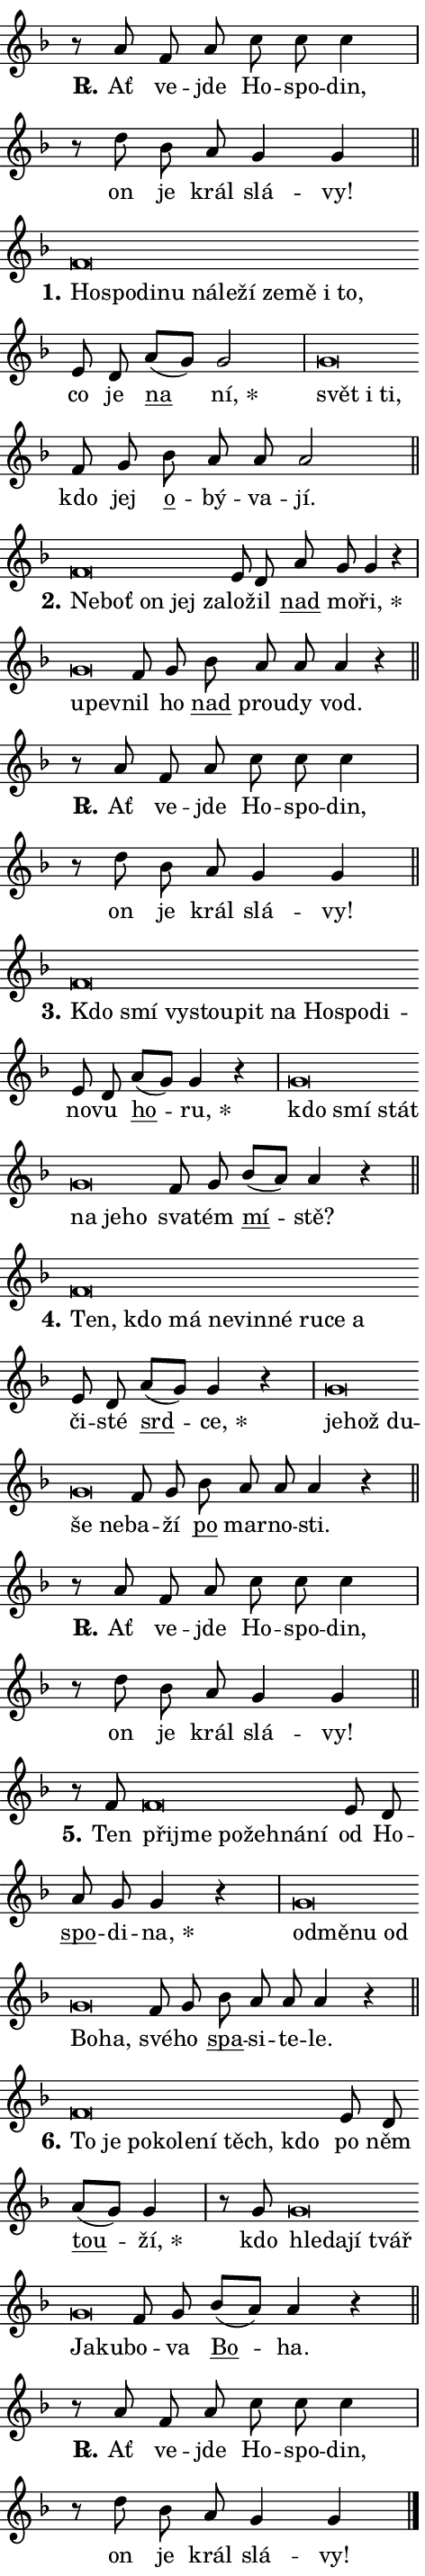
\version "2.24.0"
\header { tagline = "" }
\paper {
  indent = 0\cm
  top-margin = 0\cm
  right-margin = 0.13\cm % to fit lyric hyphens
  bottom-margin = 0\cm
  left-margin = 0\cm
  paper-width = 8\cm
  page-breaking = #ly:one-page-breaking
  system-system-spacing.basic-distance = #11
  score-system-spacing.basic-distance = #11
  ragged-last = ##f
}


%% Author: Thomas Morley
%% https://lists.gnu.org/archive/html/lilypond-user/2020-05/msg00002.html
#(define (line-position grob)
"Returns position of @var[grob} in current system:
   @code{'start}, if at first time-step
   @code{'end}, if at last time-step
   @code{'middle} otherwise
"
  (let* ((col (ly:item-get-column grob))
         (ln (ly:grob-object col 'left-neighbor))
         (rn (ly:grob-object col 'right-neighbor))
         (col-to-check-left (if (ly:grob? ln) ln col))
         (col-to-check-right (if (ly:grob? rn) rn col))
         (break-dir-left
           (and
             (ly:grob-property col-to-check-left 'non-musical #f)
             (ly:item-break-dir col-to-check-left)))
         (break-dir-right
           (and
             (ly:grob-property col-to-check-right 'non-musical #f)
             (ly:item-break-dir col-to-check-right))))
        (cond ((eqv? 1 break-dir-left) 'start)
              ((eqv? -1 break-dir-right) 'end)
              (else 'middle))))

#(define (tranparent-at-line-position vctor)
  (lambda (grob)
  "Relying on @code{line-position} select the relevant enry from @var{vctor}.
Used to determine transparency,"
    (case (line-position grob)
      ((end) (not (vector-ref vctor 0)))
      ((middle) (not (vector-ref vctor 1)))
      ((start) (not (vector-ref vctor 2))))))

noteHeadBreakVisibility =
#(define-music-function (break-visibility)(vector?)
"Makes @code{NoteHead}s transparent relying on @var{break-visibility}"
#{
  \override NoteHead.transparent =
    #(tranparent-at-line-position break-visibility)
#})

#(define delete-ledgers-for-transparent-note-heads
  (lambda (grob)
    "Reads whether a @code{NoteHead} is transparent.
If so this @code{NoteHead} is removed from @code{'note-heads} from
@var{grob}, which is supposed to be @code{LedgerLineSpanner}.
As a result ledgers are not printed for this @code{NoteHead}"
    (let* ((nhds-array (ly:grob-object grob 'note-heads))
           (nhds-list
             (if (ly:grob-array? nhds-array)
                 (ly:grob-array->list nhds-array)
                 '()))
           ;; Relies on the transparent-property being done before
           ;; Staff.LedgerLineSpanner.after-line-breaking is executed.
           ;; This is fragile ...
           (to-keep
             (remove
               (lambda (nhd)
                 (ly:grob-property nhd 'transparent #f))
               nhds-list)))
      ;; TODO find a better method to iterate over grob-arrays, similiar
      ;; to filter/remove etc for lists
      ;; For now rebuilt from scratch
      (set! (ly:grob-object grob 'note-heads)  '())
      (for-each
        (lambda (nhd)
          (ly:pointer-group-interface::add-grob grob 'note-heads nhd))
        to-keep))))

squashNotes = {
  \override NoteHead.X-extent = #'(-0.2 . 0.2)
  \override NoteHead.Y-extent = #'(-0.75 . 0)
  \override NoteHead.stencil =
    #(lambda (grob)
       (let ((pos (ly:grob-property grob 'staff-position)))
         (begin
           (if (< pos -7) (display "ERROR: Lower brevis then expected\n") (display ""))
           (if (<= pos -6) ly:text-interface::print ly:note-head::print))))
}
unSquashNotes = {
  \revert NoteHead.X-extent
  \revert NoteHead.Y-extent
  \revert NoteHead.stencil
}

hideNotes = \noteHeadBreakVisibility #begin-of-line-visible
unHideNotes = \noteHeadBreakVisibility #all-visible

% work-around for resetting accidentals
% https://lilypond.org/doc/v2.23/Documentation/notation/displaying-rhythms#unmetered-music
cadenzaMeasure = {
  \cadenzaOff
  \partial 1024 s1024
  \cadenzaOn
}

#(define-markup-command (accent layout props text) (markup?)
  "Underline accented syllable"
  (interpret-markup layout props
    #{\markup \override #'(offset . 4.3) \underline { #text }#}))

responsum = \markup \concat {
  "R" \hspace #-1.05 \path #0.1 #'((moveto 0 0.07) (lineto 0.9 0.8)) \hspace #0.05 "."
}

spaceSize = #0.6828661417322834 % exact space size for TeX Gyre Schola

\layout {
  \context {
    \Staff
    \remove "Time_signature_engraver"
    \override LedgerLineSpanner.after-line-breaking = #delete-ledgers-for-transparent-note-heads
  }
  \context {
    \Lyrics {
      \override LyricSpace.minimum-distance = \spaceSize
      \override LyricText.font-name = #"TeX Gyre Schola"
      \override LyricText.font-size = 1
      \override StanzaNumber.font-name = #"TeX Gyre Schola Bold"
      \override StanzaNumber.font-size = 1
    }
  }
  \context {
    \Score 
    \override NoteHead.text =
      #(lambda (grob) 
        (let ((pos (ly:grob-property grob 'staff-position)))
          #{\markup {
            \combine
              \halign #-0.55 \raise #(if (= pos -6) 0 0.5) \override #'(thickness . 2) \draw-line #'(3.2 . 0)
              \musicglyph "noteheads.sM1"
          }#}))
  }
}

% magnetic-lyrics.ily
%
%   written by
%     Jean Abou Samra <jean@abou-samra.fr>
%     Werner Lemberg <wl@gnu.org>
%
%   adapted by
%     Jiri Hon <jiri.hon@gmail.com>
%
% Version 2022-Apr-15

% https://www.mail-archive.com/lilypond-user@gnu.org/msg149350.html

#(define (Left_hyphen_pointer_engraver context)
   "Collect syllable-hyphen-syllable occurrences in lyrics and store
them in properties.  This engraver only looks to the left.  For
example, if the lyrics input is @code{foo -- bar}, it does the
following.

@itemize @bullet
@item
Set the @code{text} property of the @code{LyricHyphen} grob between
@q{foo} and @q{bar} to @code{foo}.

@item
Set the @code{left-hyphen} property of the @code{LyricText} grob with
text @q{foo} to the @code{LyricHyphen} grob between @q{foo} and
@q{bar}.
@end itemize

Use this auxiliary engraver in combination with the
@code{lyric-@/text::@/apply-@/magnetic-@/offset!} hook."
   (let ((hyphen #f)
         (text #f))
     (make-engraver
      (acknowledgers
       ((lyric-syllable-interface engraver grob source-engraver)
        (set! text grob)))
      (end-acknowledgers
       ((lyric-hyphen-interface engraver grob source-engraver)
        ;(when (not (grob::has-interface grob 'lyric-space-interface))
          (set! hyphen grob)));)
      ((stop-translation-timestep engraver)
       (when (and text hyphen)
         (ly:grob-set-object! text 'left-hyphen hyphen))
       (set! text #f)
       (set! hyphen #f)))))

#(define (lyric-text::apply-magnetic-offset! grob)
   "If the space between two syllables is less than the value in
property @code{LyricText@/.details@/.squash-threshold}, move the right
syllable to the left so that it gets concatenated with the left
syllable.

Use this function as a hook for
@code{LyricText@/.after-@/line-@/breaking} if the
@code{Left_@/hyphen_@/pointer_@/engraver} is active."
   (let ((hyphen (ly:grob-object grob 'left-hyphen #f)))
     (when hyphen
       (let ((left-text (ly:spanner-bound hyphen LEFT)))
         (when (grob::has-interface left-text 'lyric-syllable-interface)
           (let* ((common (ly:grob-common-refpoint grob left-text X))
                  (this-x-ext (ly:grob-extent grob common X))
                  (left-x-ext
                   (begin
                     ;; Trigger magnetism for left-text.
                     (ly:grob-property left-text 'after-line-breaking)
                     (ly:grob-extent left-text common X)))
                  ;; `delta` is the gap width between two syllables.
                  (delta (- (interval-start this-x-ext)
                            (interval-end left-x-ext)))
                  (details (ly:grob-property grob 'details))
                  (threshold (assoc-get 'squash-threshold details 0.2)))
             (when (< delta threshold)
               (let* (;; We have to manipulate the input text so that
                      ;; ligatures crossing syllable boundaries are not
                      ;; disabled.  For languages based on the Latin
                      ;; script this is essentially a beautification.
                      ;; However, for non-Western scripts it can be a
                      ;; necessity.
                      (lt (ly:grob-property left-text 'text))
                      (rt (ly:grob-property grob 'text))
                      (is-space (grob::has-interface hyphen 'lyric-space-interface))
                      (space (if is-space " " ""))
                      (extra-delta (if is-space spaceSize 0))
                      ;; Append new syllable.
                      (ltrt-space (if (and (string? lt) (string? rt))
                                (string-append lt space rt)
                                (make-concat-markup (list lt space rt))))
                      ;; Right-align `ltrt` to the right side.
                      (ltrt-space-markup (grob-interpret-markup
                               grob
                               (make-translate-markup
                                (cons (interval-length this-x-ext) 0)
                                (make-right-align-markup ltrt-space)))))
                 (begin
                   ;; Don't print `left-text`.
                   (ly:grob-set-property! left-text 'stencil #f)
                   ;; Set text and stencil (which holds all collected
                   ;; syllables so far) and shift it to the left.
                   (ly:grob-set-property! grob 'text ltrt-space)
                   (ly:grob-set-property! grob 'stencil ltrt-space-markup)
                   (ly:grob-translate-axis! grob (- (- delta extra-delta)) X))))))))))


#(define (lyric-hyphen::displace-bounds-first grob)
   ;; Make very sure this callback isn't triggered too early.
   (let ((left (ly:spanner-bound grob LEFT))
         (right (ly:spanner-bound grob RIGHT)))
     (ly:grob-property left 'after-line-breaking)
     (ly:grob-property right 'after-line-breaking)
     (ly:lyric-hyphen::print grob)))

squashThreshold = #0.4

\layout {
  \context {
    \Lyrics
    \consists #Left_hyphen_pointer_engraver
    \override LyricText.after-line-breaking =
      #lyric-text::apply-magnetic-offset!
    \override LyricHyphen.stencil = #lyric-hyphen::displace-bounds-first
    \override LyricText.details.squash-threshold = \squashThreshold
    \override LyricHyphen.minimum-distance = 0
    \override LyricHyphen.minimum-length = \squashThreshold
  }
}

squashText = \override LyricText.details.squash-threshold = 9999
unSquashText = \override LyricText.details.squash-threshold = \squashThreshold

leftText = \override LyricText.self-alignment-X = #LEFT
unLeftText = \revert LyricText.self-alignment-X

starOffset = #(lambda (grob) 
                (let ((x_offset (ly:self-alignment-interface::aligned-on-x-parent grob)))
                  (if (= x_offset 0) 0 (+ x_offset 1.2))))

star = #(define-music-function (syllable)(string?)
"Append star separator at the end of a syllable"
#{
  \once \override LyricText.X-offset = #starOffset
  \lyricmode { \markup {
    #syllable
    \override #'((font-name . "TeX Gyre Schola Bold")) \hspace #0.2 \lower #0.65 \larger "*"
  } }
#})

starAccent = #(define-music-function (syllable)(string?)
"Append star separator at the end of a syllable and make accent"
#{
  \once \override LyricText.X-offset = #starOffset
  \lyricmode { \markup {
    \accent #syllable
    \override #'((font-name . "TeX Gyre Schola Bold")) \hspace #0.2 \lower #0.65 \larger "*"
  } }
#})

breath = #(define-music-function (syllable)(string?)
"Append breathing indicator at the end of a syllable"
#{
  \lyricmode { \markup { #syllable "+" } }
#})

optionalBreath = #(define-music-function (syllable)(string?)
"Append optional breathing indicator at the end of a syllable"
#{
  \lyricmode { \markup { #syllable "(+)" } }
#})


\score {
    <<
        \new Voice = "melody" { \cadenzaOn \key f \major \relative { r8 a' f a c c c4 \cadenzaMeasure \bar "|" r8 d bes a g4 g \cadenzaMeasure \bar "||" \break } }
        \new Lyrics \lyricsto "melody" { \lyricmode { \set stanza = \responsum
Ať ve -- jde Ho -- spo -- din, on je král slá -- vy! } }
    >>
    \layout {}
}

\score {
    <<
        \new Voice = "melody" { \cadenzaOn \key f \major \relative { \squashNotes f'\breve*1/16 \hideNotes \breve*1/16 \bar "" \breve*1/16 \bar "" \breve*1/16 \bar "" \breve*1/16 \bar "" \breve*1/16 \bar "" \breve*1/16 \bar "" \breve*1/16 \bar "" \breve*1/16 \bar "" \breve*1/16 \breve*1/16 \bar "" \unHideNotes \unSquashNotes e8 d \bar "" a'[( g)] g2 \cadenzaMeasure \bar "|" \squashNotes g\breve*1/16 \hideNotes \breve*1/16 \breve*1/16 \bar "" \unHideNotes \unSquashNotes f8 g \bar "" bes a a a2 \cadenzaMeasure \bar "||" \break } }
        \new Lyrics \lyricsto "melody" { \lyricmode { \set stanza = "1."
\leftText Ho -- \squashText spo -- di -- nu ná -- le -- ží ze -- mě i to, \unLeftText \unSquashText co je \markup \accent na \star ní, \leftText svět \squashText i ti, \unLeftText \unSquashText kdo jej \markup \accent o -- bý -- va -- jí. } }
    >>
    \layout {}
}

\score {
    <<
        \new Voice = "melody" { \cadenzaOn \key f \major \relative { \squashNotes f'\breve*1/16 \hideNotes \breve*1/16 \bar "" \breve*1/16 \bar "" \breve*1/16 \breve*1/16 \bar "" \unHideNotes \unSquashNotes e8 d \bar "" a' g g4 r \cadenzaMeasure \bar "|" \squashNotes g\breve*1/16 \hideNotes \breve*1/16 \bar "" \unHideNotes \unSquashNotes f8 g \bar "" bes a a a4 r \cadenzaMeasure \bar "||" \break } }
        \new Lyrics \lyricsto "melody" { \lyricmode { \set stanza = "2."
\leftText Ne -- \squashText boť on jej za -- \unLeftText \unSquashText lo -- žil \markup \accent nad mo -- \star ři, \leftText u -- \squashText pev -- \unLeftText \unSquashText nil ho \markup \accent nad prou -- dy vod. } }
    >>
    \layout {}
}

\score {
    <<
        \new Voice = "melody" { \cadenzaOn \key f \major \relative { r8 a' f a c c c4 \cadenzaMeasure \bar "|" r8 d bes a g4 g \cadenzaMeasure \bar "||" \break } }
        \new Lyrics \lyricsto "melody" { \lyricmode { \set stanza = \responsum
Ať ve -- jde Ho -- spo -- din, on je král slá -- vy! } }
    >>
    \layout {}
}

\score {
    <<
        \new Voice = "melody" { \cadenzaOn \key f \major \relative { \squashNotes f'\breve*1/16 \hideNotes \breve*1/16 \bar "" \breve*1/16 \bar "" \breve*1/16 \bar "" \breve*1/16 \bar "" \breve*1/16 \bar "" \breve*1/16 \bar "" \breve*1/16 \breve*1/16 \bar "" \unHideNotes \unSquashNotes e8 d \bar "" a'[( g)] g4 r \cadenzaMeasure \bar "|" \squashNotes g\breve*1/16 \hideNotes \breve*1/16 \bar "" \breve*1/16 \bar "" \breve*1/16 \bar "" \breve*1/16 \breve*1/16 \bar "" \unHideNotes \unSquashNotes f8 g \bar "" bes[( a)] a4 r \cadenzaMeasure \bar "||" \break } }
        \new Lyrics \lyricsto "melody" { \lyricmode { \set stanza = "3."
\leftText Kdo \squashText smí vy -- stou -- pit na Ho -- spo -- di -- \unLeftText \unSquashText no -- vu \markup \accent ho -- \star ru, \leftText kdo \squashText smí stát na je -- ho \unLeftText \unSquashText sva -- tém \markup \accent mí -- stě? } }
    >>
    \layout {}
}

\score {
    <<
        \new Voice = "melody" { \cadenzaOn \key f \major \relative { \squashNotes f'\breve*1/16 \hideNotes \breve*1/16 \bar "" \breve*1/16 \bar "" \breve*1/16 \bar "" \breve*1/16 \bar "" \breve*1/16 \bar "" \breve*1/16 \bar "" \breve*1/16 \breve*1/16 \bar "" \unHideNotes \unSquashNotes e8 d \bar "" a'[( g)] g4 r \cadenzaMeasure \bar "|" \squashNotes g\breve*1/16 \hideNotes \breve*1/16 \bar "" \breve*1/16 \bar "" \breve*1/16 \breve*1/16 \bar "" \unHideNotes \unSquashNotes f8 g \bar "" bes a a a4 r \cadenzaMeasure \bar "||" \break } }
        \new Lyrics \lyricsto "melody" { \lyricmode { \set stanza = "4."
\leftText Ten, \squashText kdo má ne -- vin -- né ru -- ce a \unLeftText \unSquashText či -- sté \markup \accent srd -- \star ce, \leftText je -- \squashText hož du -- še ne -- \unLeftText \unSquashText ba -- ží \markup \accent po mar -- no -- sti. } }
    >>
    \layout {}
}

\score {
    <<
        \new Voice = "melody" { \cadenzaOn \key f \major \relative { r8 a' f a c c c4 \cadenzaMeasure \bar "|" r8 d bes a g4 g \cadenzaMeasure \bar "||" \break } }
        \new Lyrics \lyricsto "melody" { \lyricmode { \set stanza = \responsum
Ať ve -- jde Ho -- spo -- din, on je král slá -- vy! } }
    >>
    \layout {}
}

\score {
    <<
        \new Voice = "melody" { \cadenzaOn \key f \major \relative { r8 f' \squashNotes f\breve*1/16 \hideNotes \breve*1/16 \bar "" \breve*1/16 \bar "" \breve*1/16 \bar "" \breve*1/16 \breve*1/16 \bar "" \unHideNotes \unSquashNotes e8 d \bar "" a' g g4 r \cadenzaMeasure \bar "|" \squashNotes g\breve*1/16 \hideNotes \breve*1/16 \bar "" \breve*1/16 \bar "" \breve*1/16 \bar "" \breve*1/16 \breve*1/16 \bar "" \unHideNotes \unSquashNotes f8 g \bar "" bes a a a4 r \cadenzaMeasure \bar "||" \break } }
        \new Lyrics \lyricsto "melody" { \lyricmode { \set stanza = "5."
Ten \leftText při -- \squashText jme po -- žeh -- ná -- ní \unLeftText \unSquashText od Ho -- \markup \accent spo -- di -- \star na, \leftText od -- \squashText mě -- nu od Bo -- ha, \unLeftText \unSquashText své -- ho \markup \accent spa -- si -- te -- le. } }
    >>
    \layout {}
}

\score {
    <<
        \new Voice = "melody" { \cadenzaOn \key f \major \relative { \squashNotes f'\breve*1/16 \hideNotes \breve*1/16 \bar "" \breve*1/16 \bar "" \breve*1/16 \bar "" \breve*1/16 \bar "" \breve*1/16 \bar "" \breve*1/16 \breve*1/16 \bar "" \unHideNotes \unSquashNotes e8 d \bar "" a'[( g)] g4 \cadenzaMeasure \bar "|" r8 g \squashNotes g\breve*1/16 \hideNotes \breve*1/16 \bar "" \breve*1/16 \bar "" \breve*1/16 \bar "" \breve*1/16 \breve*1/16 \bar "" \unHideNotes \unSquashNotes f8 g \bar "" bes[( a)] a4 r \cadenzaMeasure \bar "||" \break } }
        \new Lyrics \lyricsto "melody" { \lyricmode { \set stanza = "6."
\leftText To \squashText je po -- ko -- le -- ní těch, kdo \unLeftText \unSquashText po něm \markup \accent tou -- \star ží, kdo \leftText hle -- \squashText da -- jí tvář Ja -- ku -- \unLeftText \unSquashText bo -- va \markup \accent Bo -- ha. } }
    >>
    \layout {}
}

\score {
    <<
        \new Voice = "melody" { \cadenzaOn \key f \major \relative { r8 a' f a c c c4 \cadenzaMeasure \bar "|" r8 d bes a g4 g \cadenzaMeasure \bar "||" \break } \bar "|." }
        \new Lyrics \lyricsto "melody" { \lyricmode { \set stanza = \responsum
Ať ve -- jde Ho -- spo -- din, on je král slá -- vy! } }
    >>
    \layout {}
}
